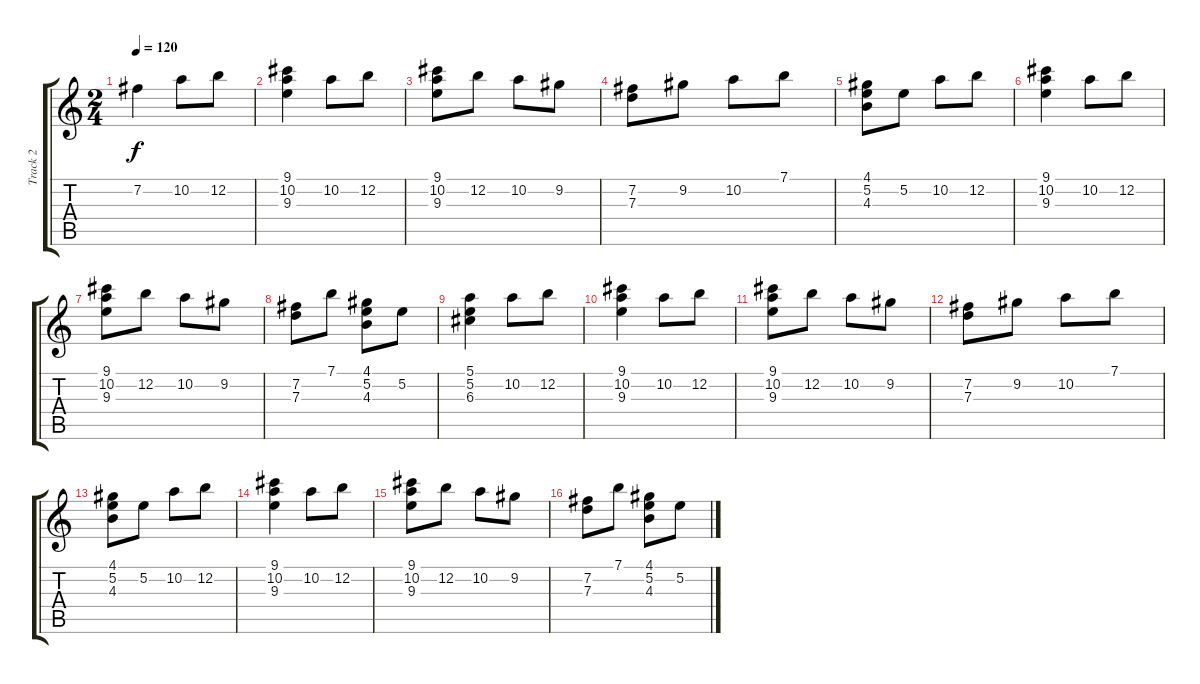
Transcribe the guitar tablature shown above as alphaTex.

\track ("Track 2" "Track 2") {instrument acousticguitarnylon}
\staff {score tabs}
\tuning (E4 B3 G3 D3 A2 E2) {hide}
\ts (2 4)
\tempo 120
\clef g2
\ks c
7.2.4{dy f} 10.2.8 12.2.8 |
(9.1 10.2 9.3).4 10.2.8 12.2.8 |
(9.1 10.2 9.3).8 12.2.8 10.2.8 9.2.8 |
(7.2 7.3).8 9.2.8 10.2.8 7.1.8 |
(4.1 5.2 4.3).8 5.2.8 10.2.8 12.2.8 |
(9.1 10.2 9.3).4 10.2.8 12.2.8 |
(9.1 10.2 9.3).8 12.2.8 10.2.8 9.2.8 |
(7.2 7.3).8 7.1.8 (4.1 5.2 4.3).8 5.2.8 |
(5.1 5.2 6.3).4 10.2.8 12.2.8 |
(9.1 10.2 9.3).4 10.2.8 12.2.8 |
(9.1 10.2 9.3).8 12.2.8 10.2.8 9.2.8 |
(7.2 7.3).8 9.2.8 10.2.8 7.1.8 |
(4.1 5.2 4.3).8 5.2.8 10.2.8 12.2.8 |
(9.1 10.2 9.3).4 10.2.8 12.2.8 |
(9.1 10.2 9.3).8 12.2.8 10.2.8 9.2.8 |
(7.2 7.3).8 7.1.8 (4.1 5.2 4.3).8 5.2.8
